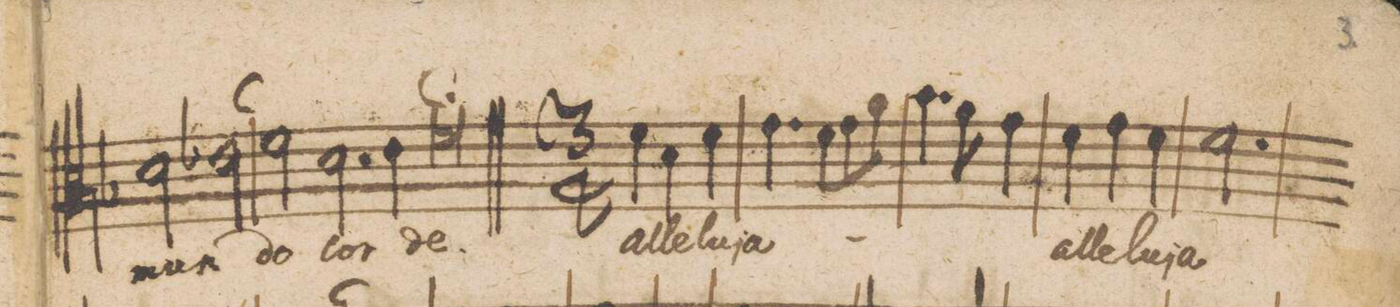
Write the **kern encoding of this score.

**kern	**text
*I"Alto.	*
*clefC3	*
*k[b-]	*
*met(C|)	*
*M2/1	*
2d\	mun-
=38	=38
(2e-X\	.
2f\)	do
2.d\	cor-
4eny\	.
=39	=39
0f\;	-de.
=40||	=40||
*M3/4	*
4f\	al-
4d\	-le-
4f\	-lu-
=41	=41
4.g\	-ja
8f\L	.
8g\	.
8a\J	.
=42	=42
4.b-\	.
8a\	.
4g\	.
=43	=43
4f\	al-
4g\	-le-
4f\	-lu-
=44	=44
2.f\	-ja
=45	=45
*-	*-
